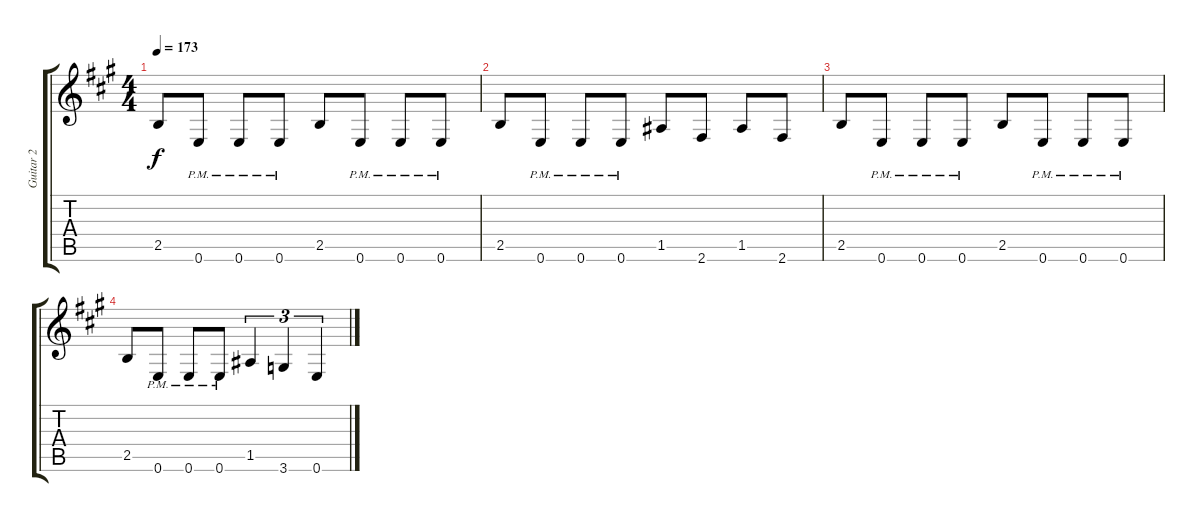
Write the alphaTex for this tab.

\track ("Guitar 2" "Guitar 2") {instrument distortionguitar}
\staff {score tabs}
\tuning (E4 B3 G3 D3 A2 E2) {hide}
\ts (4 4)
\tempo 173
\clef g2
\ks f#minor
2.5.8{dy f} 0.6{pm}.8 0.6{pm}.8 0.6{pm}.8 2.5.8 0.6{pm}.8 0.6{pm}.8 0.6{pm}.8 |
2.5.8 0.6{pm}.8 0.6{pm}.8 0.6{pm}.8 1.5.8 2.6.8 1.5.8 2.6.8 |
2.5.8 0.6{pm}.8 0.6{pm}.8 0.6{pm}.8 2.5.8 0.6{pm}.8 0.6{pm}.8 0.6{pm}.8 |
2.5.8 0.6{pm}.8 0.6{pm}.8 0.6{pm}.8 1.5.4{tu (3 2)} 3.6.4{tu (3 2)} 0.6.4{tu (3 2)}
